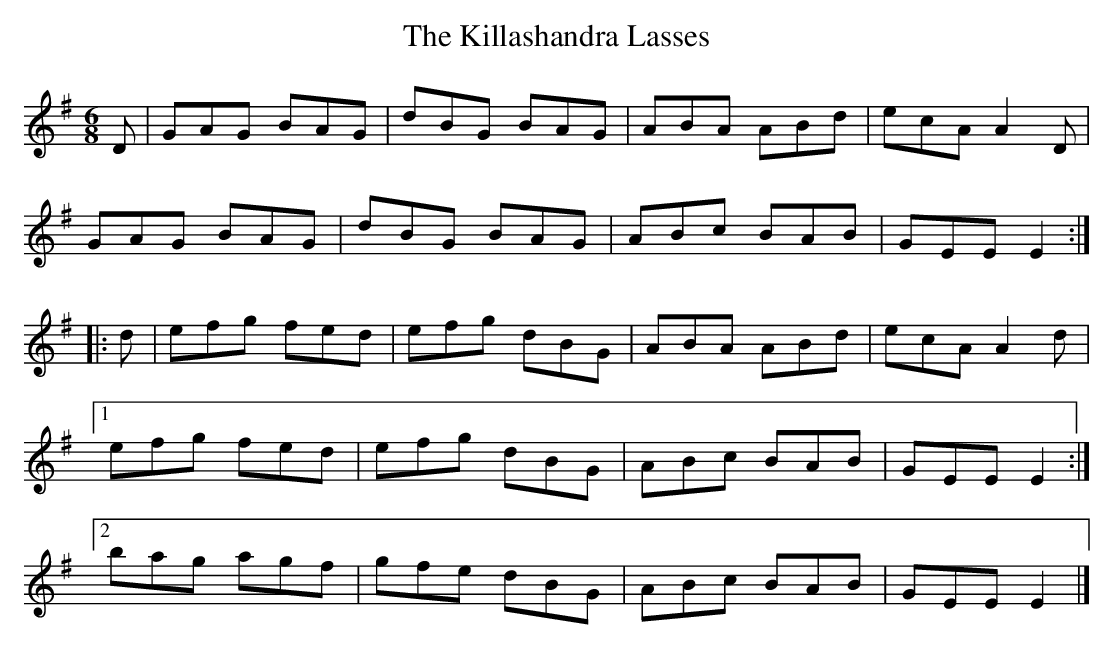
X:1
T:Killashandra Lasses, The
M:6/8
L:1/8
K:G
D|GAG BAG|dBG BAG|ABA ABd|ecA A2D|
GAG BAG|dBG BAG|ABc BAB|GEE E2:|
|:d|efg fed|efg dBG|ABA ABd|ecA A2d|
[1 efg fed|efg dBG|ABc BAB|GEE E2:|
[2 bag agf|gfe dBG|ABc BAB|GEE E2|]
